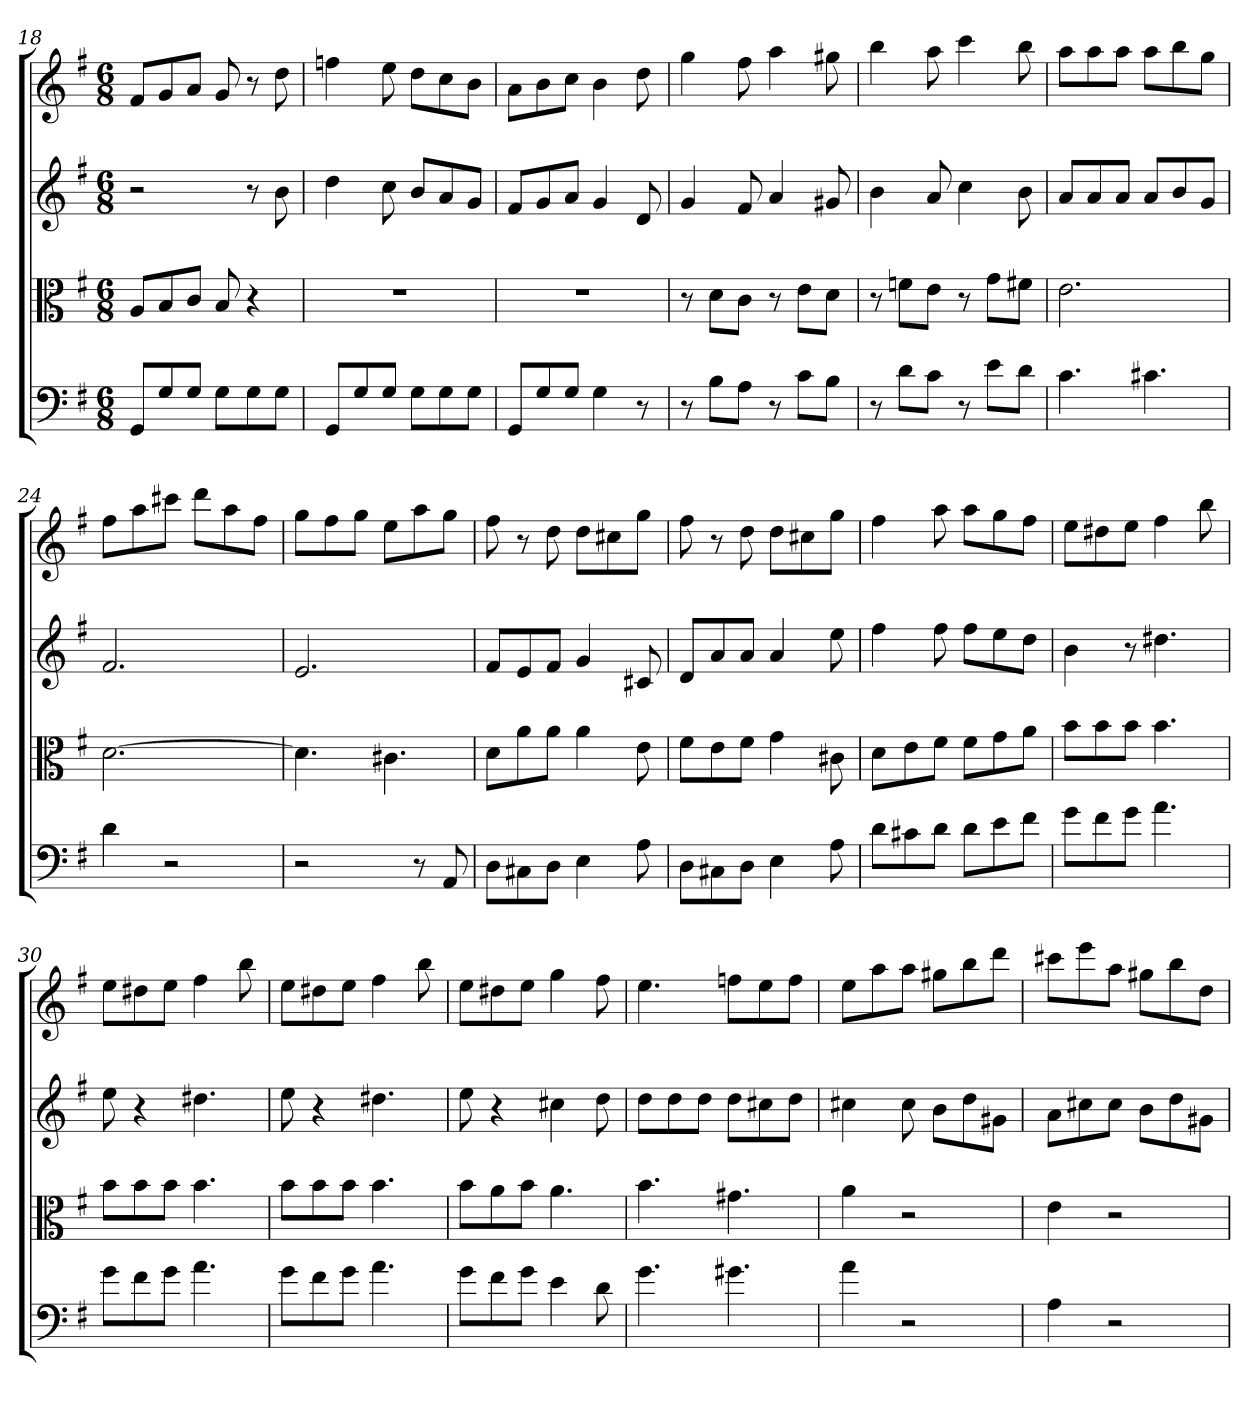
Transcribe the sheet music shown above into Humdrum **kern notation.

**kern	**kern	**kern	**kern
*part4	*part3	*part2	*part1
*staff4	*staff3	*staff2	*staff1
*clefF4	*clefC3	*	*
*k[f#]	*k[f#]	*k[f#]	*k[f#]
*G:	*G:	*G:	*G:
*M6/8	*M6/8	*M6/8	*M6/8
=18	=18	=18	=18
8GG/L	8A/L	2r	8f#L
8G/	8B/	.	8g
8G/J	8c/J	.	8aJ
8G\L	8B	.	8g
8G\	4r	8r	8r
8G\J	.	8b	8dd
=19	=19	=19	=19
8GG/L	2.r	4dd	4ffn
8G/	.	.	.
8G/J	.	8cc	8ee
8G\L	.	8bL	8ddL
8G\	.	8a	8cc
8G\J	.	8gJ	8bJ
=20	=20	=20	=20
8GG/L	2.r	8f#L	8aL
8G/	.	8g	8b
8G/J	.	8aJ	8ccJ
4G	.	4g	4b
8r	.	8d	8dd
=21	=21	=21	=21
8r	8r	4g	4gg
8B\L	8d\L	.	.
8A\J	8c\J	8f#	8ff#
8r	8r	4a	4aa
8c\L	8e\L	.	.
8B\J	8d\J	8g#X	8gg#X
=22	=22	=22	=22
8r	8r	4b	4bb
8d\L	8fn\L	.	.
8c\J	8e\J	8a	8aa
8r	8r	4cc	4ccc
8e\L	8g\L	.	.
8d\J	8f#X\J	8b	8bb
=23	=23	=23	=23
4.c	2.e	8aL	8aaL
.	.	8a	8aa
.	.	8aJ	8aaJ
4.c#X	.	8aL	8aaL
.	.	8b	8bb
.	.	8gJ	8ggJ
=24	=24	=24	=24
4d	[2.d	2.f#	8ff#L
.	.	.	8aa
2r	.	.	8ccc#XJ
.	.	.	8dddL
.	.	.	8aa
.	.	.	8ff#J
=25	=25	=25	=25
2r	4.d]	2.e	8ggL
.	.	.	8ff#
.	.	.	8ggJ
.	4.c#X	.	8eeL
8r	.	.	8aa
8AA	.	.	8ggJ
=26	=26	=26	=26
8D\L	8d\L	8f#L	8ff#
8C#X\	8a\	8e	8r
8D\J	8a\J	8f#J	8dd
4E	4a	4g	8ddL
.	.	.	8cc#X
8A	8e	8c#X	8ggJ
=27	=27	=27	=27
8D\L	8f#\L	8dL	8ff#
8C#X\	8e\	8a	8r
8D\J	8f#\J	8aJ	8dd
4E	4g	4a	8ddL
.	.	.	8cc#X
8A	8c#X	8ee	8ggJ
=28	=28	=28	=28
8d\L	8d\L	4ff#	4ff#
8c#X\	8e\	.	.
8d\J	8f#\J	8ff#	8aa
8d\L	8f#\L	8ff#L	8aaL
8e\	8g\	8ee	8gg
8f#\J	8a\J	8ddJ	8ff#J
=29	=29	=29	=29
8g\L	8b\L	4b	8eeL
8f#\	8b\	.	8dd#X
8g\J	8b\J	8r	8eeJ
4.a	4.b	4.dd#X	4ff#
.	.	.	8bb
=30	=30	=30	=30
8g\L	8b\L	8ee	8eeL
8f#\	8b\	4r	8dd#X
8g\J	8b\J	.	8eeJ
4.a	4.b	4.dd#X	4ff#
.	.	.	8bb
=31	=31	=31	=31
8g\L	8b\L	8ee	8eeL
8f#\	8b\	4r	8dd#X
8g\J	8b\J	.	8eeJ
4.a	4.b	4.dd#X	4ff#
.	.	.	8bb
=32	=32	=32	=32
8g\L	8b\L	8ee	8eeL
8f#\	8a\	4r	8dd#X
8g\J	8b\J	.	8eeJ
4e	4.a	4cc#X	4gg
8d	.	8dd	8ff#
=33	=33	=33	=33
4.g	4.b	8ddL	4.ee
.	.	8dd	.
.	.	8ddJ	.
4.g#X	4.g#X	8ddL	8ffnL
.	.	8cc#X	8ee
.	.	8ddJ	8ffJ
=34	=34	=34	=34
4a	4a	4cc#X	8eeL
.	.	.	8aa
2r	2r	8cc#	8aaJ
.	.	8bL	8gg#XL
.	.	8dd	8bb
.	.	8g#XJ	8dddJ
=35	=35	=35	=35
4A	4e	8aL	8ccc#XL
.	.	8cc#X	8eee
2r	2r	8cc#J	8aaJ
.	.	8bL	8gg#XL
.	.	8dd	8bb
.	.	8g#XJ	8ddJ
=	=	=	=
*-	*-	*-	*-
